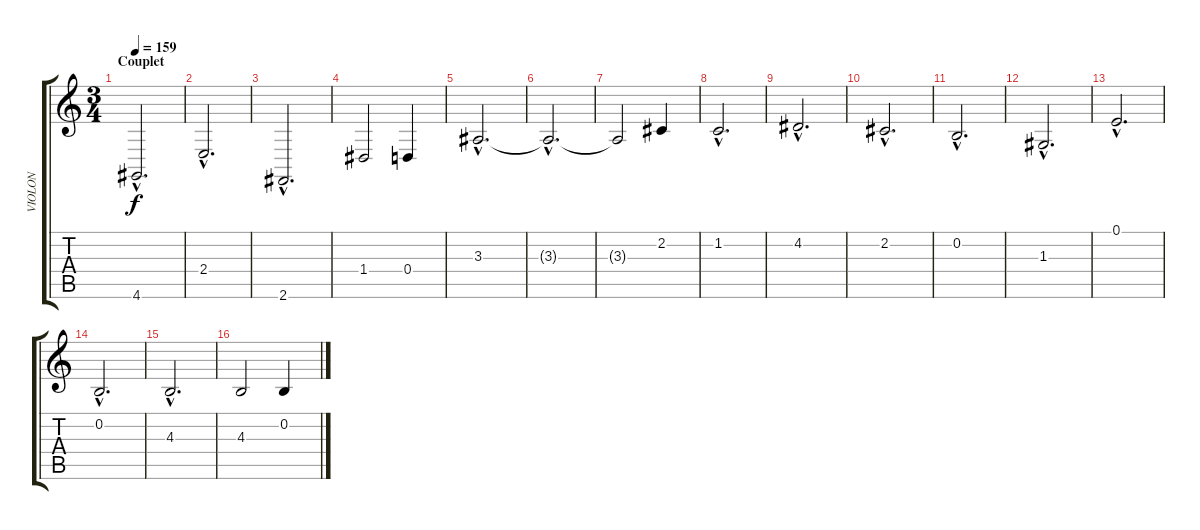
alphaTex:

\track ("VIOLON" "VIOLON") {instrument synthstrings2}
\staff {score tabs}
\tuning (E4 B3 G3 D3 A2 E2) {hide}
\ts (3 4)
\section ("" "Couplet")
\tempo 159
\clef g2
\ks c
4.6{hac}.2{d dy f} |
2.4{hac}.2{d} |
2.6{hac}.2{d} |
1.4.2 0.4.4 |
3.3{hac}.2{d} |
3.3{hac t}.2{d} |
3.3{t}.2 2.2.4 |
1.2{hac}.2{d} |
4.2{hac}.2{d} |
2.2{hac}.2{d} |
0.2{hac}.2{d} |
1.3{hac}.2{d} |
0.1{hac}.2{d} |
0.2{hac}.2{d} |
4.3{hac}.2{d} |
4.3.2 0.2.4
